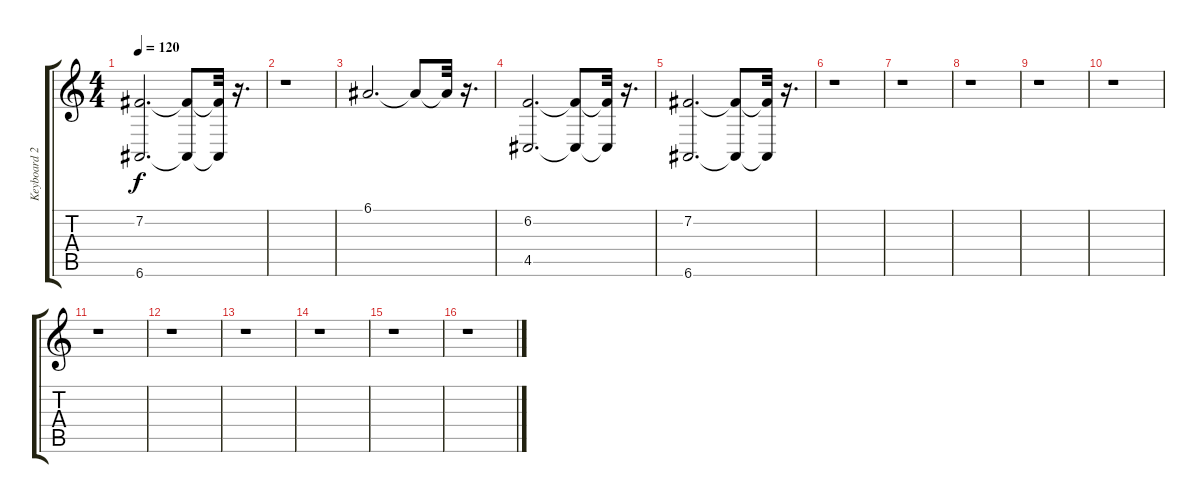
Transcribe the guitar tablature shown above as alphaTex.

\track ("Keyboard 2" "Keyboard 2") {instrument stringensemble2}
\staff {score tabs}
\tuning (E4 B3 G3 D3 A2 E2) {hide}
\ts (4 4)
\tempo 120
\clef g2
\ks c
(7.2 6.6).2{d dy f} (7.2{t} 6.6{t}).8 (7.2{t} 6.6{t}).32 r.16{d} |
r.1 |
6.1.2{d} 6.1{t}.8 6.1{t}.32 r.16{d} |
(6.2 4.5).2{d} (6.2{t} 4.5{t}).8 (6.2{t} 4.5{t}).32 r.16{d} |
(7.2 6.6).2{d} (7.2{t} 6.6{t}).8 (7.2{t} 6.6{t}).32 r.16{d} |
r.1 |
r.1 |
r.1 |
r.1 |
r.1 |
r.1 |
r.1 |
r.1 |
r.1 |
r.1 |
r.1
